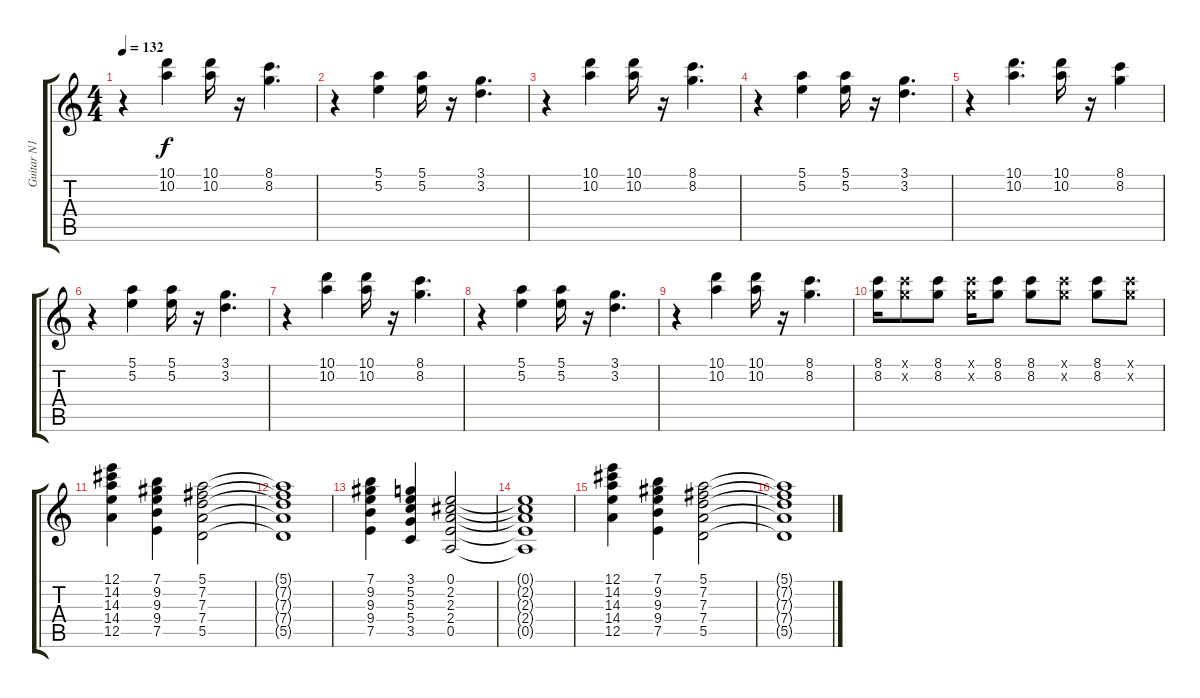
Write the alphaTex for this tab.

\track ("Guitar N1" "Guitar N1") {instrument electricguitarjazz}
\staff {score tabs}
\tuning (E4 B3 G3 D3 A2 E2) {hide}
\ts (4 4)
\tempo 132
\clef g2
\ks c
r.4{dy f} (10.1 10.2).4 (10.1 10.2).16 r.16 (8.1 8.2).4{d} |
r.4 (5.1 5.2).4 (5.1 5.2).16 r.16 (3.1 3.2).4{d} |
r.4 (10.1 10.2).4 (10.1 10.2).16 r.16 (8.1 8.2).4{d} |
r.4 (5.1 5.2).4 (5.1 5.2).16 r.16 (3.1 3.2).4{d} |
r.4 (10.1 10.2).4{d} (10.1 10.2).16 r.16 (8.1 8.2).4 |
r.4 (5.1 5.2).4 (5.1 5.2).16 r.16 (3.1 3.2).4{d} |
r.4 (10.1 10.2).4 (10.1 10.2).16 r.16 (8.1 8.2).4{d} |
r.4 (5.1 5.2).4 (5.1 5.2).16 r.16 (3.1 3.2).4{d} |
r.4 (10.1 10.2).4 (10.1 10.2).16 r.16 (8.1 8.2).4{d} |
(8.1 8.2).16 (8.1{x} 8.2{x}).8 (8.1 8.2).8 (8.1{x} 8.2{x}).16 (8.1 8.2).8 (8.1 8.2).8 (8.1{x} 8.2{x}).8 (8.1 8.2).8 (8.1{x} 8.2{x}).8 |
(12.1 14.2 14.3 14.4 12.5).4{instrument distortionguitar} (7.1 9.2 9.3 9.4 7.5).4 (5.1 7.2 7.3 7.4 5.5).2 |
(5.1{t} 7.2{t} 7.3{t} 7.4{t} 5.5{t}).1 |
(7.1 9.2 9.3 9.4 7.5).4 (3.1 5.2 5.3 5.4 3.5).4 (0.1 2.2 2.3 2.4 0.5).2 |
(0.1{t} 2.2{t} 2.3{t} 2.4{t} 0.5{t}).1 |
(12.1 14.2 14.3 14.4 12.5).4 (7.1 9.2 9.3 9.4 7.5).4 (5.1 7.2 7.3 7.4 5.5).2 |
(5.1{t} 7.2{t} 7.3{t} 7.4{t} 5.5{t}).1
